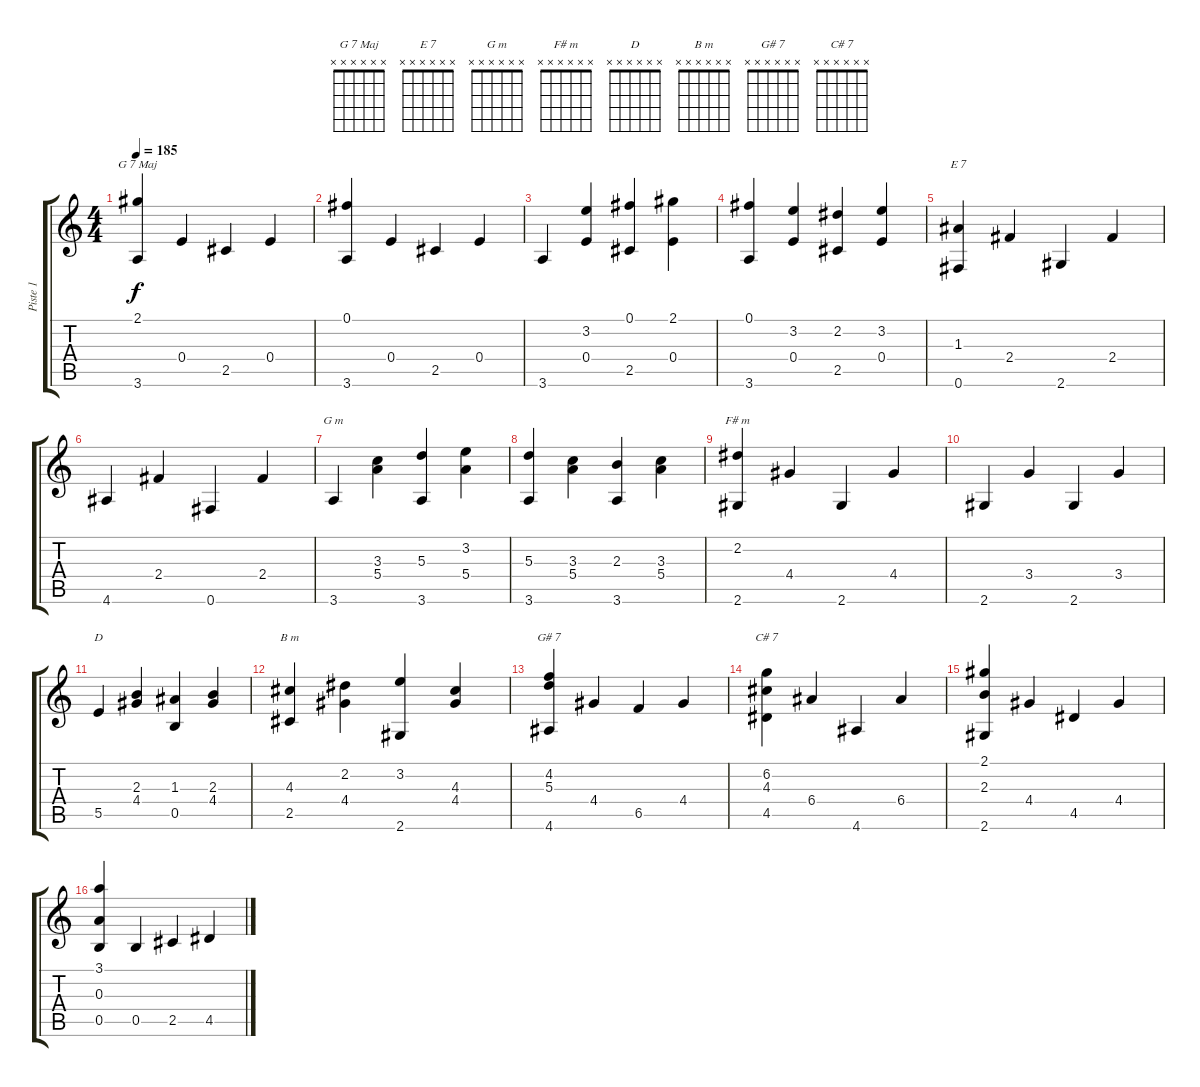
\track ("Piste 1" "Piste 1") {instrument acousticguitarnylon}
\staff {score tabs}
\tuning (Gb4 Db4 A3 E3 B2 Gb2) {hide}
\chord ("G 7 Maj" x x x x x x) {firstfret 0}
\chord ("E 7" x x x x x x) {firstfret 0}
\chord ("G m" x x x x x x) {firstfret 0}
\chord ("F# m" x x x x x x) {firstfret 0}
\chord ("D" x x x x x x) {firstfret 0}
\chord ("B m" x x x x x x) {firstfret 0}
\chord ("G# 7" x x x x x x) {firstfret 0}
\chord ("C# 7" x x x x x x) {firstfret 0}
\ts (4 4)
\tempo 185
\clef g2
\ks c
(2.1 3.6).4{ch "G 7 Maj" dy f} 0.4.4 2.5.4 0.4.4 |
(0.1 3.6).4 0.4.4 2.5.4 0.4.4 |
3.6.4 (3.2 0.4).4 (0.1 2.5).4 (2.1 0.4).4 |
(0.1 3.6).4 (3.2 0.4).4 (2.2 2.5).4 (3.2 0.4).4 |
(1.3 0.6).4{ch "E 7"} 2.4.4 2.6.4 2.4.4 |
4.6.4 2.4.4 0.6.4 2.4.4 |
3.6.4{ch "G m"} (3.3 5.4).4 (5.3 3.6).4 (3.2 5.4).4 |
(5.3 3.6).4 (3.3 5.4).4 (2.3 3.6).4 (3.3 5.4).4 |
(2.2 2.6).4{ch "F# m"} 4.4.4 2.6.4 4.4.4 |
2.6.4 3.4.4 2.6.4 3.4.4 |
5.5.4{ch "D"} (2.3 4.4).4 (1.3 0.5).4 (2.3 4.4).4 |
(4.3 2.5).4{ch "B m"} (2.2 4.4).4 (3.2 2.6).4 (4.3 4.4).4 |
(4.2 5.3 4.6).4{ch "G# 7"} 4.4.4 6.5.4 4.4.4 |
(6.2 4.3 4.5).4{ch "C# 7"} 6.4.4 4.6.4 6.4.4 |
(2.1 2.3 2.6).4 4.4.4 4.5.4 4.4.4 |
(3.1 0.3 0.5).4 0.5.4 2.5.4 4.5.4
